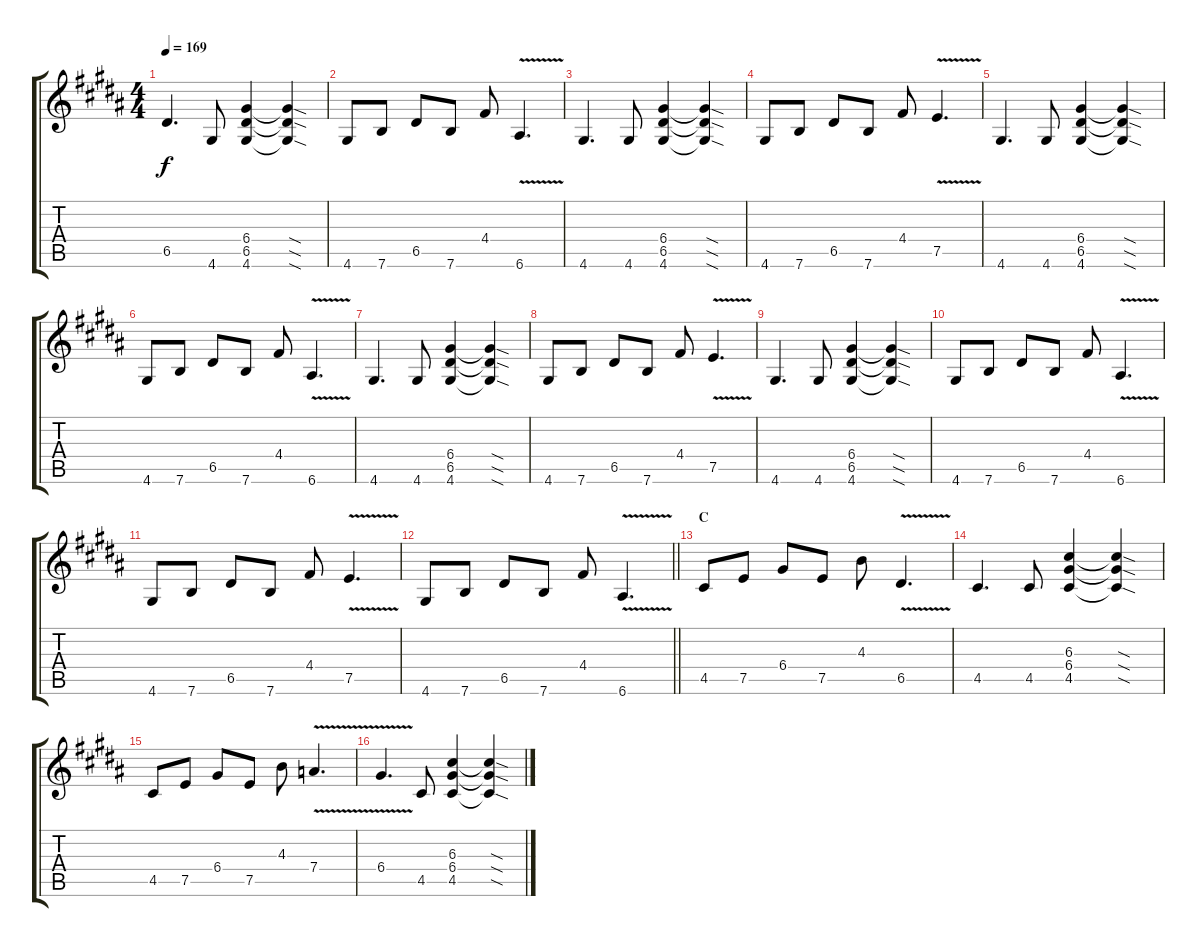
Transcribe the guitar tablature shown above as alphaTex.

\track "" {instrument distortionguitar}
\staff {score tabs}
\tuning (E4 B3 G3 D3 A2 E2) {hide}
\ts (4 4)
\tempo 169
\clef g2
\ks g#minor
6.5.4{d dy f} 4.6.8 (6.4 6.5 4.6).4 (6.4{sod t} 6.5{sod t} 4.6{sod t}).4 |
4.6.8 7.6.8 6.5.8 7.6.8 4.4.8 6.6{v}.4{d} |
4.6.4{d} 4.6.8 (6.4 6.5 4.6).4 (6.4{sod t} 6.5{sod t} 4.6{sod t}).4 |
4.6.8 7.6.8 6.5.8 7.6.8 4.4.8 7.5{v}.4{d} |
4.6.4{d} 4.6.8 (6.4 6.5 4.6).4 (6.4{sod t} 6.5{sod t} 4.6{sod t}).4 |
4.6.8 7.6.8 6.5.8 7.6.8 4.4.8 6.6{v}.4{d} |
4.6.4{d} 4.6.8 (6.4 6.5 4.6).4 (6.4{sod t} 6.5{sod t} 4.6{sod t}).4 |
4.6.8 7.6.8 6.5.8 7.6.8 4.4.8 7.5{v}.4{d} |
4.6.4{d} 4.6.8 (6.4 6.5 4.6).4 (6.4{sod t} 6.5{sod t} 4.6{sod t}).4 |
4.6.8 7.6.8 6.5.8 7.6.8 4.4.8 6.6{v}.4{d} |
4.6.8 7.6.8 6.5.8 7.6.8 4.4.8 7.5{v}.4{d} |
\barLineRight lightlight
4.6.8 7.6.8 6.5.8 7.6.8 4.4.8 6.6{v}.4{d} |
\section ("" "C")
4.5.8 7.5.8 6.4.8 7.5.8 4.3.8 6.5{v}.4{d} |
4.5.4{d} 4.5.8 (6.3 6.4 4.5).4 (6.3{sod t} 6.4{sod t} 4.5{sod t}).4 |
4.5.8 7.5.8 6.4.8 7.5.8 4.3.8 7.4{v}.4{d} |
6.4{v}.4{d} 4.5.8 (6.3 6.4 4.5).4 (6.3{sod t} 6.4{sod t} 4.5{sod t}).4
